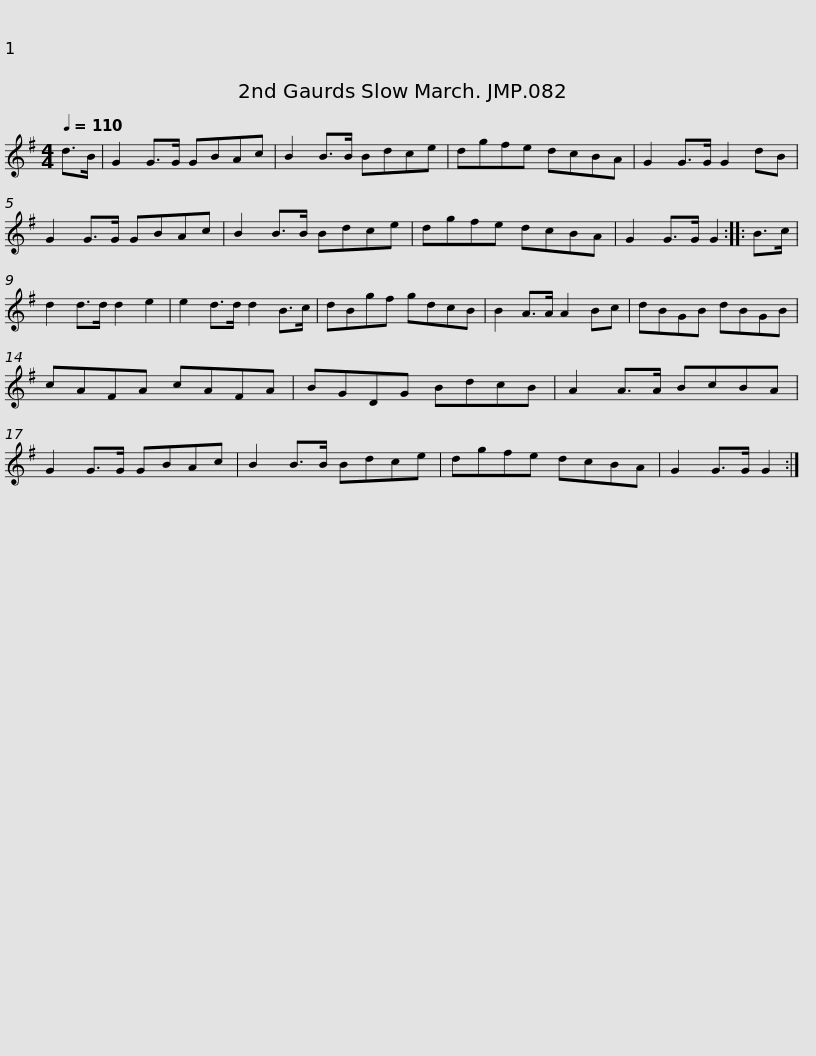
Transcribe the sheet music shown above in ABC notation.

X:1
L:1/8
Q:1/4=110
M:4/4
I:linebreak $
K:G
V:1 treble
V:1
 d>B | G2 G>G GBAc | B2 B>B Bdce | dgfe dcBA | G2 G>G G2 dB | %5
 G2 G>G GBAc |$ B2 B>B Bdce | dgfe dcBA | G2 G>G G2 :: B>c | %10
 d2 d>d d2 e2 | e2 d>d d2 B>c | dBgf gdcB |$ B2 A>A A2 Bc | dBGB dBGB | %15
 cAFA cAFA | BGDG BdcB | A2 A>A BcBA | G2 G>G GBAc |$ B2 B>B Bdce | %20
 dgfe dcBA | G2 G>G G2 :| %22
